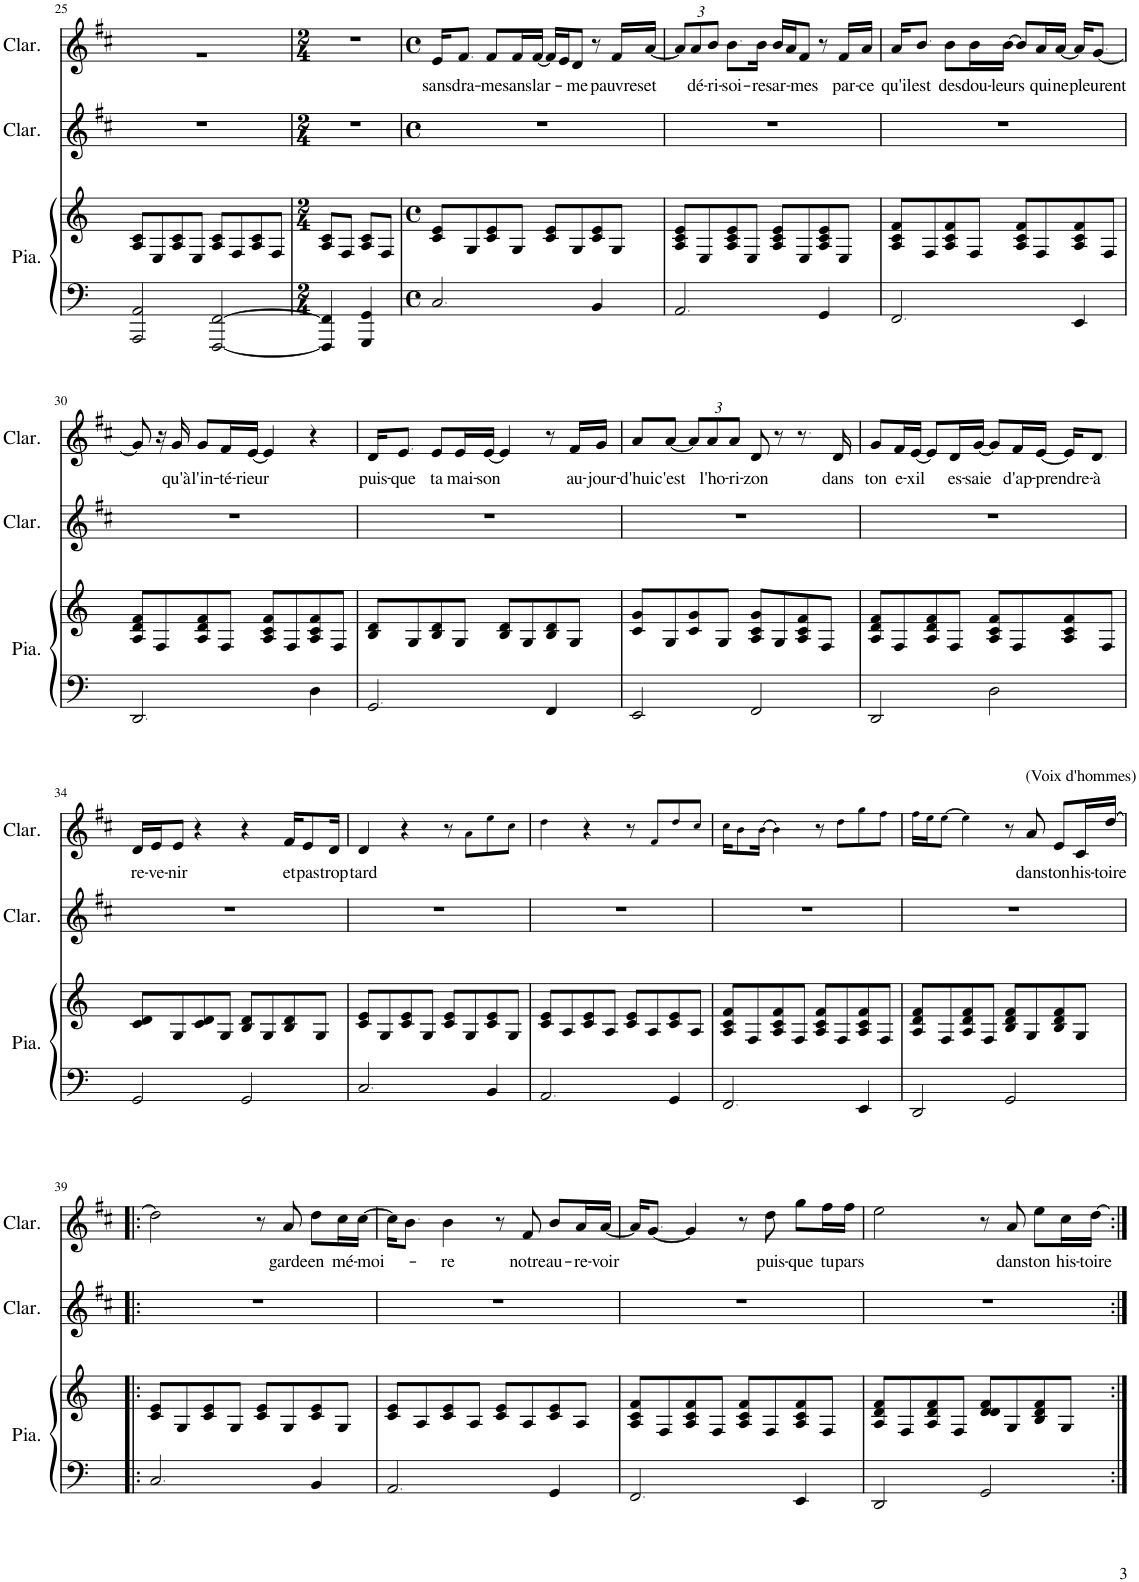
**kern	**kern	**kern	**kern	**text
*part3	*part3	*part2	*part1	*part1
*staff4	*staff3	*staff2	*staff1	*staff1
*I"Piano	*	*I"Clarinette	*I"Clarinette	*
*I'Pia.	*	*I'Clar.	*I'Clar.	*
!!LO:PB:g=z
*clefF4	*clefG2	*clefG2	*clefG2	*
*	*	*Trd1c2	*Trd1c2	*
*k[]	*k[]	*k[f#c#]	*k[f#c#]	*
*M4/4	*M4/4	*M4/4	*M4/4	*
=25	=25	=25	=25	=25
*	*	*	*^	*
2AAA/ 2AA/	8A/ 8c/L	1r	1ryy	1r	.
.	8E/	.	.	.	.
.	8A/ 8c/	.	.	.	.
.	8E/J	.	.	.	.
[2FFF/ [2FF/	8A/ 8c/L	.	.	.	.
.	8F/	.	.	.	.
.	8A/ 8c/	.	.	.	.
.	8F/J	.	.	.	.
*	*	*	*v	*v	*
=26	=26	=26	=26	=26
*M2/4	*M2/4	*M2/4	*M2/4	*
4FFF/] 4FF/]	8A/ 8c/L	2r	2r	.
.	8F/J	.	.	.
4GGG/ 4GG/	8A/ 8c/L	.	.	.
.	8F/J	.	.	.
=27	=27	=27	=27	=27
*M4/4	*M4/4	*M4/4	*M4/4	*
*met(c)	*met(c)	*met(c)	*met(c)	*
!	!	!	!	!LO:LY:b
2.C/	8c/ 8e/L	1r	16e/KL	sans
!	!	!	!	!LO:LY:b
.	.	.	8.f#/J	dra-
.	8G/	.	.	.
!	!	!	!	!LO:LY:b
.	8c/ 8e/	.	8f#/L	-me
!	!	!	!	!LO:LY:b
.	8G/J	.	16f#/L	sans
!	!	!	!	!LO:LY:b
.	.	.	[16f#/JJ	lar-
.	8c/ 8e/L	.	16f#/LL]	.
.	.	.	16e/J	.
!	!	!	!	!LO:LY:b
.	8G/	.	8d/J	-me
4BB/	8c/ 8e/	.	8r	.
!	!	!	!	!LO:LY:b
.	8G/J	.	16f#/LL	pauvres
!	!	!	!	!LO:LY:b
.	.	.	[16a/JJ	et
=28	=28	=28	=28	=28
*	*	*	*Xbrackettup	*
2.AA/	8A/ 8c/ 8e/L	1r	12a/L]	.
!	!	!	!	!LO:LY:b
.	.	.	12a/	dé-
.	8E/	.	.	.
!	!	!	!	!LO:LY:b
.	.	.	12b/J	-ri-
!	!	!	!	!LO:LY:b
.	8A/ 8c/ 8e/	.	8.b\L	-soi-
.	8E/J	.	.	.
!	!	!	!	!LO:LY:b
.	.	.	16b\Jk	-res
!	!	!	!	!LO:LY:b
.	8A/ 8c/ 8e/L	.	16b/LL	ar-
.	.	.	16a/J	.
!	!	!	!	!LO:LY:b
.	8E/	.	8f#/J	-mes
4GG/	8A/ 8c/ 8e/	.	8r	.
!	!	!	!	!LO:LY:b
.	8E/J	.	16f#/LL	par-
!	!	!	!	!LO:LY:b
.	.	.	16a/JJ	-ce
=29	=29	=29	=29	=29
!	!	!	!	!LO:LY:b
2.FF/	8A/ 8c/ 8f/L	1r	16a/KL	qu'il
!	!	!	!	!LO:LY:b
.	.	.	8.b/J	est
.	8F/	.	.	.
!	!	!	!	!LO:LY:b
.	8A/ 8c/ 8f/	.	8b\L	des
!	!	!	!	!LO:LY:b
.	8F/J	.	16b\L	dou-
!	!	!	!	!LO:LY:b
.	.	.	[16b\JJ	-leurs
.	8A/ 8c/ 8f/L	.	8b/L]	.
!	!	!	!	!LO:LY:b
.	8F/	.	16a/L	qui
!	!	!	!	!LO:LY:b
.	.	.	[16a/JJ	ne
4EE/	8A/ 8c/ 8f/	.	16a/KL]	.
!	!	!	!	!LO:LY:b
.	.	.	[8.g/J	pleurent
.	8F/J	.	.	.
!!LO:LB:g=z
=30	=30	=30	=30	=30
2.DD/	8A/ 8d/ 8f/L	1r	8g/]	.
.	8F/	.	16r	.
!	!	!	!	!LO:LY:b
.	.	.	16g/	qu'à
!	!	!	!	!LO:LY:b
.	8A/ 8d/ 8f/	.	8g/L	l'in-
!	!	!	!	!LO:LY:b
.	8F/J	.	16f#/L	-té-
!	!	!	!	!LO:LY:b
.	.	.	[16e/JJ	-rieur
.	8A/ 8c/ 8f/L	.	4e/]	.
.	8F/	.	.	.
4D\	8A/ 8c/ 8f/	.	4r	.
.	8F/J	.	.	.
=31	=31	=31	=31	=31
!	!	!	!	!LO:LY:b
2.GG/	8B/ 8d/L	1r	16d/KL	puis-
!	!	!	!	!LO:LY:b
.	.	.	8.e/J	-que
.	8G/	.	.	.
!	!	!	!	!LO:LY:b
.	8B/ 8d/	.	8e/L	ta
!	!	!	!	!LO:LY:b
.	8G/J	.	16e/L	mai-
!	!	!	!	!LO:LY:b
.	.	.	[16e/JJ	-son
.	8B/ 8d/L	.	4e/]	.
.	8G/	.	.	.
4FF/	8B/ 8d/	.	8r	.
!	!	!	!	!LO:LY:b
.	8G/J	.	16f#/LL	au-
!	!	!	!	!LO:LY:b
.	.	.	16g/JJ	-jour-
=32	=32	=32	=32	=32
!	!	!	!	!LO:LY:b
2EE/	8c/ 8g/L	1r	8a/L	-d'hui
!	!	!	!	!LO:LY:b
.	8G/	.	[8a/J	c'est
.	8c/ 8g/	.	12a/L]	.
!	!	!	!	!LO:LY:b
.	.	.	12a/	l'ho-
.	8G/J	.	.	.
!	!	!	!	!LO:LY:b
.	.	.	12a/J	-ri-
!	!	!	!	!LO:LY:b
2FF/	8A/ 8c/ 8g/L	.	8d/	-zon
.	8G/	.	8r	.
.	8A/ 8c/ 8f/	.	8.r	.
.	8F/J	.	.	.
!	!	!	!	!LO:LY:b
.	.	.	16d/	dans
=33	=33	=33	=33	=33
!	!	!	!	!LO:LY:b
2DD/	8A/ 8d/ 8f/L	1r	8g/L	ton
!	!	!	!	!LO:LY:b
.	8F/	.	16f#/L	e-
!	!	!	!	!LO:LY:b
.	.	.	[16e/JJ	-xil
.	8A/ 8d/ 8f/	.	8e/L]	.
!	!	!	!	!LO:LY:b
.	8F/J	.	16d/L	es-
!	!	!	!	!LO:LY:b
.	.	.	[16g/JJ	-saie
2D\	8A/ 8c/ 8f/L	.	8g/L]	.
!	!	!	!	!LO:LY:b
.	8F/	.	16f#/L	d'ap-
!	!	!	!	!LO:LY:b
.	.	.	[16e/JJ	-prendre-
.	8A/ 8c/ 8f/	.	16e/KL]	.
!	!	!	!	!LO:LY:b
.	.	.	8.d/J	-à
.	8F/J	.	.	.
!!LO:LB:g=z
=34	=34	=34	=34	=34
!	!	!	!	!LO:LY:b
2GG/	8c/ 8d/L	1r	16d/LL	re-
!	!	!	!	!LO:LY:b
.	.	.	16e/J	-ve-
!	!	!	!	!LO:LY:b
.	8G/	.	8e/J	-nir
.	8c/ 8d/	.	4r	.
.	8G/J	.	.	.
2GG/	8B/ 8d/L	.	4r	.
.	8G/	.	.	.
!	!	!	!	!LO:LY:b
.	8B/ 8d/	.	16f#/KL	et
!	!	!	!	!LO:LY:b
.	.	.	8e/	pas
.	8G/J	.	.	.
!	!	!	!	!LO:LY:b
.	.	.	16d/Jk	trop
=35	=35	=35	=35	=35
!	!	!	!	!LO:LY:b
2.C/	8c/ 8e/L	1r	4d/	tard
.	8G/	.	.	.
.	8c/ 8e/	.	4r	.
.	8G/J	.	.	.
.	8c/ 8e/L	.	8r	.
.	8G/	.	8a!\L	.
4BB/	8c/ 8e/	.	8ee!\	.
.	8G/J	.	8cc#!\J	.
=36	=36	=36	=36	=36
2.AA/	8c/ 8e/L	1r	4dd!\	.
.	8A/	.	.	.
.	8c/ 8e/	.	4r	.
.	8A/J	.	.	.
.	8c/ 8e/L	.	8r	.
.	8A/	.	8f#!/L	.
4GG/	8c/ 8e/	.	8dd!/	.
.	8A/J	.	8cc#!/J	.
=37	=37	=37	=37	=37
2.FF/	8A/ 8c/ 8f/L	1r	16cc#!\KL	.
.	.	.	8b!\	.
.	8F/	.	.	.
.	.	.	[16b!\Jk	.
.	8A/ 8c/ 8f/	.	4b!\]	.
.	8F/J	.	.	.
.	8A/ 8c/ 8f/L	.	8r	.
.	8F/	.	8dd!\L	.
4EE/	8A/ 8c/ 8f/	.	8gg!\	.
.	8F/J	.	8ff#!\J	.
=38	=38	=38	=38	=38
2DD/	8A/ 8d/ 8f/L	1r	16ff#!\LL	.
.	.	.	16ee!\J	.
.	8F/	.	[8ee!\J	.
.	8A/ 8d/ 8f/	.	4ee!\]	.
.	8F/J	.	.	.
2GG/	8B/ 8d/ 8f/L	.	8r	.
!	!	!	!LO:TX:a:t=(Voix d'hommes)	!
!	!	!	!	!LO:LY:b
.	8G/	.	8a/	dans
!	!	!	!	!LO:LY:b
.	8B/ 8d/ 8f/	.	8e/L	ton
!	!	!	!	!LO:LY:b
.	8G/J	.	16c#/L	his-
!	!	!	!	!LO:LY:b
.	.	.	[16dd/JJ	-toire
!!LO:LB:g=z
=39!|:	=39!|:	=39!|:	=39!|:	=39!|:
2.C/	8c/ 8e/L	1r	2dd\]	.
.	8G/	.	.	.
.	8c/ 8e/	.	.	.
.	8G/J	.	.	.
.	8c/ 8e/L	.	8r	.
!	!	!	!	!LO:LY:b
.	8G/	.	8a/	garde
!	!	!	!	!LO:LY:b
4BB/	8c/ 8e/	.	8dd\L	en
!	!	!	!	!LO:LY:b
.	8G/J	.	16cc#\L	mé-
!	!	!	!	!LO:LY:b
.	.	.	[16cc#\JJ	-moi-
=40	=40	=40	=40	=40
2.AA/	8c/ 8e/L	1r	16cc#\KL]	.
.	.	.	8.b\J	.
.	8A/	.	.	.
!	!	!	!	!LO:LY:b
.	8c/ 8e/	.	4b\	-re
.	8A/J	.	.	.
.	8c/ 8e/L	.	8r	.
!	!	!	!	!LO:LY:b
.	8A/	.	8f#/	notre
!	!	!	!	!LO:LY:b
4GG/	8c/ 8e/	.	8b/L	au-
!	!	!	!	!LO:LY:b
.	8A/J	.	16a/L	-re-
!	!	!	!	!LO:LY:b
.	.	.	[16a/JJ	-voir
=41	=41	=41	=41	=41
2.FF/	8A/ 8c/ 8f/L	1r	16a/KL]	.
.	.	.	[8.g/J	.
.	8F/	.	.	.
.	8A/ 8c/ 8f/	.	4g/]	.
.	8F/J	.	.	.
.	8A/ 8c/ 8f/L	.	8r	.
!	!	!	!	!LO:LY:b
.	8F/	.	8dd\	puis-
!	!	!	!	!LO:LY:b
4EE/	8A/ 8c/ 8f/	.	8gg\L	-que
!	!	!	!	!LO:LY:b
.	8F/J	.	16ff#\L	tu
!	!	!	!	!LO:LY:b
.	.	.	16ff#\JJ	pars
=42	=42	=42	=42	=42
2DD/	8A/ 8d/ 8f/L	1r	2ee\	.
.	8F/	.	.	.
.	8A/ 8d/ 8f/	.	.	.
.	8F/J	.	.	.
2GG/	8d/ 8d/ 8f/L	.	8r	.
!	!	!	!	!LO:LY:b
.	8G/	.	8a/	dans
!	!	!	!	!LO:LY:b
.	8B/ 8d/ 8f/	.	8ee\L	ton
!	!	!	!	!LO:LY:b
.	8G/J	.	16cc#\L	his-
!	!	!	!	!LO:LY:b
.	.	.	[16dd\JJ	-toire
=:|!	=:|!	=:|!	=:|!	=:|!
*-	*-	*-	*-	*-
